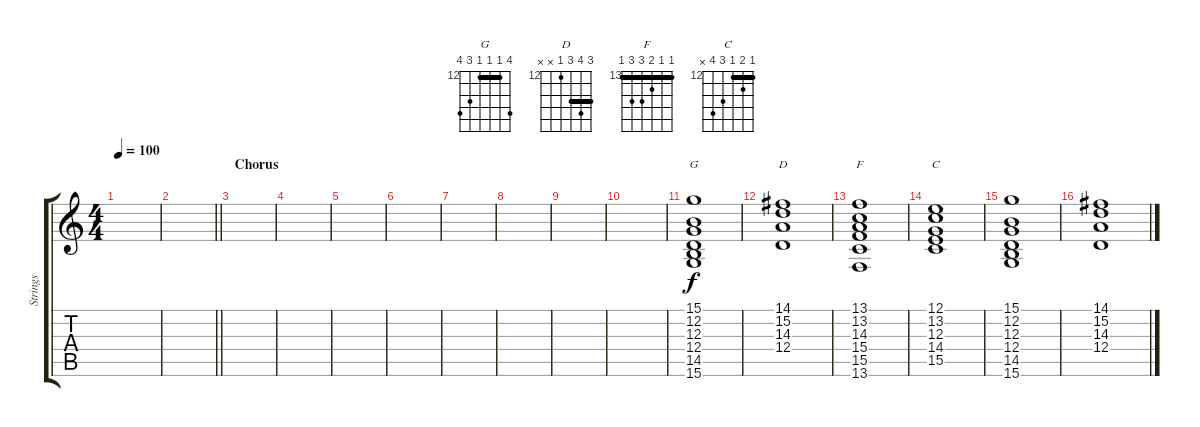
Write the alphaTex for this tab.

\track ("Strings" "Strings") {instrument stringensemble1}
\staff {score tabs}
\tuning (E4 B3 G3 D3 A2 E2) {hide}
\chord ("G" 15 12 12 12 14 15) {firstfret 12 barre 12}
\chord ("D" 14 15 14 12 x x) {firstfret 12 barre 14}
\chord ("F" 13 13 14 15 15 13) {firstfret 13 barre 13}
\chord ("C" 12 13 12 14 15 x) {firstfret 12 barre 12}
\ts (4 4)
\tempo 100
\clef g2
\ks c
|
\barLineRight lightlight
|
\section ("" "Chorus")
|
|
|
|
|
|
|
|
(15.1 12.2 12.3 12.4 14.5 15.6).1{ch "G"} |
(14.1 15.2 14.3 12.4).1{ch "D"} |
(13.1 13.2 14.3 15.4 15.5 13.6).1{ch "F"} |
(12.1 13.2 12.3 14.4 15.5).1{ch "C"} |
(15.1 12.2 12.3 12.4 14.5 15.6).1 |
(14.1 15.2 14.3 12.4).1
